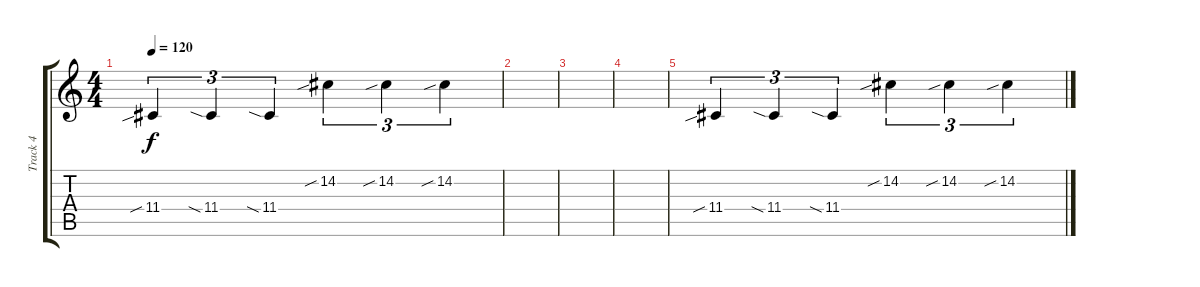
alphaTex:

\track ("Track 4" "Track 4") {instrument lead2sawtooth}
\staff {score tabs}
\tuning (E4 B3 G3 D3 A2 E2) {hide}
\ts (4 4)
\tempo 120
\clef g2
\ks c
11.4{sib}.4{tu (3 2) dy f} 11.4{sia}.4{tu (3 2)} 11.4{sia}.4{tu (3 2)} 14.2{sib}.4{tu (3 2)} 14.2{sib}.4{tu (3 2)} 14.2{sib}.4{tu (3 2)} |
|
|
|
11.4{sib}.4{tu (3 2)} 11.4{sia}.4{tu (3 2)} 11.4{sia}.4{tu (3 2)} 14.2{sib}.4{tu (3 2)} 14.2{sib}.4{tu (3 2)} 14.2{sib}.4{tu (3 2)}
